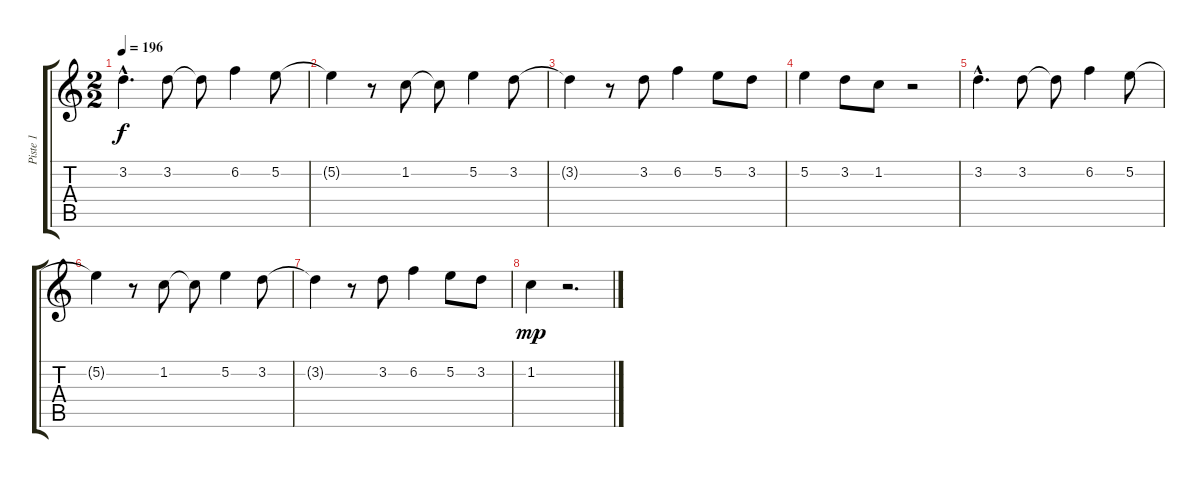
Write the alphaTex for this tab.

\track ("Piste 1" "Piste 1") {instrument acousticguitarnylon}
\staff {score tabs}
\tuning (E4 B3 G3 D3 A2 E2) {hide}
\ts (2 2)
\tempo 196
\clef g2
\ks c
3.2{hac}.4{d dy f} 3.2.8 3.2{t}.8 6.2.4 5.2.8 |
5.2{t}.4 r.8 1.2.8 1.2{t}.8 5.2.4 3.2.8 |
3.2{t}.4 r.8 3.2.8 6.2.4 5.2.8 3.2.8 |
5.2.4 3.2.8 1.2.8 r.2 |
3.2{hac}.4{d} 3.2.8 3.2{t}.8 6.2.4 5.2.8 |
5.2{t}.4 r.8 1.2.8 1.2{t}.8 5.2.4 3.2.8 |
3.2{t}.4 r.8 3.2.8 6.2.4 5.2.8 3.2.8 |
1.2.4{dy mp} r.2{d}
